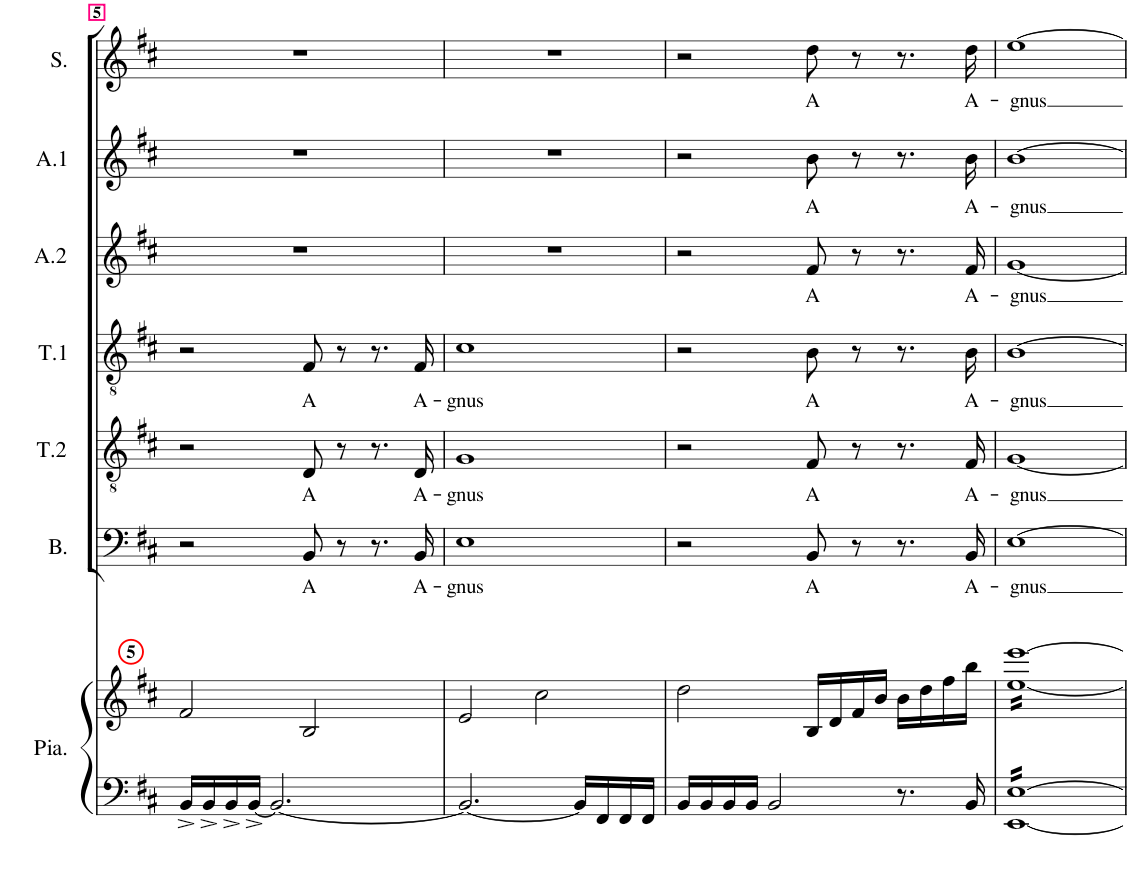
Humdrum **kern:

**kern	**kern	**kern	**text	**kern	**text	**kern	**text	**kern	**text	**kern	**text	**kern	**text
*part7	*part7	*part6	*part6	*part5	*part5	*part4	*part4	*part3	*part3	*part2	*part2	*part1	*part1
*staff8	*staff7	*staff6	*staff6	*staff5	*staff5	*staff4	*staff4	*staff3	*staff3	*staff2	*staff2	*staff1	*staff1
*I"Piano	*	*I"Basse	*	*I"Ténor 2	*	*I"Ténor 1	*	*I"Alto 2	*	*I"Alto 1	*	*I"Soprano	*
*I'Pia.	*	*I'B.	*	*I'T.2	*	*I'T.1	*	*I'A.2	*	*I'A.1	*	*I'S.	*
!!LO:PB:g=z
*clefF4	*clefG2	*clefF4	*	*clefGv2	*	*clefGv2	*	*clefG2	*	*clefG2	*	*clefG2	*
*k[f#c#]	*k[f#c#]	*k[f#c#]	*	*k[f#c#]	*	*k[f#c#]	*	*k[f#c#]	*	*k[f#c#]	*	*k[f#c#]	*
*M4/4	*M4/4	*M4/4	*	*M4/4	*	*M4/4	*	*M4/4	*	*M4/4	*	*M4/4	*
=5	=5	=5	=5	=5	=5	=5	=5	=5	=5	=5	=5	=5	=5
!	!LO:TX:a:B:t=5	!	!	!	!	!	!	!	!	!	!	!	!
16BB^/LL	2f#/	2r	.	2r	.	2r	.	1r	.	1r	.	1r	.
16BB^/	.	.	.	.	.	.	.	.	.	.	.	.	.
16BB^/	.	.	.	.	.	.	.	.	.	.	.	.	.
[16BB^/JJ	.	.	.	.	.	.	.	.	.	.	.	.	.
2.BB/_	.	.	.	.	.	.	.	.	.	.	.	.	.
!	!	!	!LO:LY:b	!	!LO:LY:b	!	!LO:LY:b	!	!	!	!	!	!
.	2B/	8BB/	A	8D/	A	8F#/	A	.	.	.	.	.	.
.	.	8r	.	8r	.	8r	.	.	.	.	.	.	.
.	.	8.r	.	8.r	.	8.r	.	.	.	.	.	.	.
!	!	!	!LO:LY:b	!	!LO:LY:b	!	!LO:LY:b	!	!	!	!	!	!
.	.	16BB/	A-	16D/	A-	16F#/	A-	.	.	.	.	.	.
=6	=6	=6	=6	=6	=6	=6	=6	=6	=6	=6	=6	=6	=6
!	!	!	!LO:LY:b	!	!LO:LY:b	!	!LO:LY:b	!	!	!	!	!	!
2.BB/_	2e/	1E	-gnus	1G	-gnus	1c#	-gnus	1r	.	1r	.	1r	.
.	2cc#\	.	.	.	.	.	.	.	.	.	.	.	.
16BB/LL]	.	.	.	.	.	.	.	.	.	.	.	.	.
16FF#/	.	.	.	.	.	.	.	.	.	.	.	.	.
16FF#/	.	.	.	.	.	.	.	.	.	.	.	.	.
16FF#/JJ	.	.	.	.	.	.	.	.	.	.	.	.	.
=7	=7	=7	=7	=7	=7	=7	=7	=7	=7	=7	=7	=7	=7
16BB/LL	2dd\	2r	.	2r	.	2r	.	2r	.	2r	.	2r	.
16BB/	.	.	.	.	.	.	.	.	.	.	.	.	.
16BB/	.	.	.	.	.	.	.	.	.	.	.	.	.
16BB/JJ	.	.	.	.	.	.	.	.	.	.	.	.	.
2BB/	.	.	.	.	.	.	.	.	.	.	.	.	.
!	!	!	!LO:LY:b	!	!LO:LY:b	!	!LO:LY:b	!	!LO:LY:b	!	!LO:LY:b	!	!LO:LY:b
.	16B/LL	8BB/	A	8F#/	A	8B\	A	8f#/	A	8b\	A	8dd\	A
.	16d/	.	.	.	.	.	.	.	.	.	.	.	.
.	16f#/	8r	.	8r	.	8r	.	8r	.	8r	.	8r	.
.	16b/JJ	.	.	.	.	.	.	.	.	.	.	.	.
8.r	16b\LL	8.r	.	8.r	.	8.r	.	8.r	.	8.r	.	8.r	.
.	16dd\	.	.	.	.	.	.	.	.	.	.	.	.
.	16ff#\	.	.	.	.	.	.	.	.	.	.	.	.
!	!	!	!LO:LY:b	!	!LO:LY:b	!	!LO:LY:b	!	!LO:LY:b	!	!LO:LY:b	!	!LO:LY:b
16BB/	16bb\JJ	16BB/	A-	16F#/	A-	16B\	A-	16f#/	A-	16b\	A-	16dd\	A-
=8	=8	=8	=8	=8	=8	=8	=8	=8	=8	=8	=8	=8	=8
!	!	!	!LO:LY:b	!	!LO:LY:b	!	!LO:LY:b	!	!LO:LY:b	!	!LO:LY:b	!	!LO:LY:b
*tremolo	*	*	*	*	*	*	*	*	*	*	*	*	*
*	*tremolo	*	*	*	*	*	*	*	*	*	*	*	*
[16EE [16ELL	[16ee [16eeeLL	[1E	-gnus	[1G	-gnus	[1B	-gnus	[1g	-gnus	[1b	-gnus	[1ee	-gnus
16EE 16E	16ee 16eee	.	.	.	.	.	.	.	.	.	.	.	.
16EE 16E	16ee 16eee	.	.	.	.	.	.	.	.	.	.	.	.
16EE 16E	16ee 16eee	.	.	.	.	.	.	.	.	.	.	.	.
16EE 16E	16ee 16eee	.	.	.	.	.	.	.	.	.	.	.	.
16EE 16E	16ee 16eee	.	.	.	.	.	.	.	.	.	.	.	.
16EE 16E	16ee 16eee	.	.	.	.	.	.	.	.	.	.	.	.
16EE 16E	16ee 16eee	.	.	.	.	.	.	.	.	.	.	.	.
16EE 16E	16ee 16eee	.	.	.	.	.	.	.	.	.	.	.	.
16EE 16E	16ee 16eee	.	.	.	.	.	.	.	.	.	.	.	.
16EE 16E	16ee 16eee	.	.	.	.	.	.	.	.	.	.	.	.
16EE 16E	16ee 16eee	.	.	.	.	.	.	.	.	.	.	.	.
16EE 16E	16ee 16eee	.	.	.	.	.	.	.	.	.	.	.	.
16EE 16E	16ee 16eee	.	.	.	.	.	.	.	.	.	.	.	.
16EE 16E	16ee 16eee	.	.	.	.	.	.	.	.	.	.	.	.
16EE 16EJJ	16ee 16eeeJJ	.	.	.	.	.	.	.	.	.	.	.	.
*	*Xtremolo	*	*	*	*	*	*	*	*	*	*	*	*
*Xtremolo	*	*	*	*	*	*	*	*	*	*	*	*	*
=	=	=	=	=	=	=	=	=	=	=	=	=	=
*-	*-	*-	*-	*-	*-	*-	*-	*-	*-	*-	*-	*-	*-
